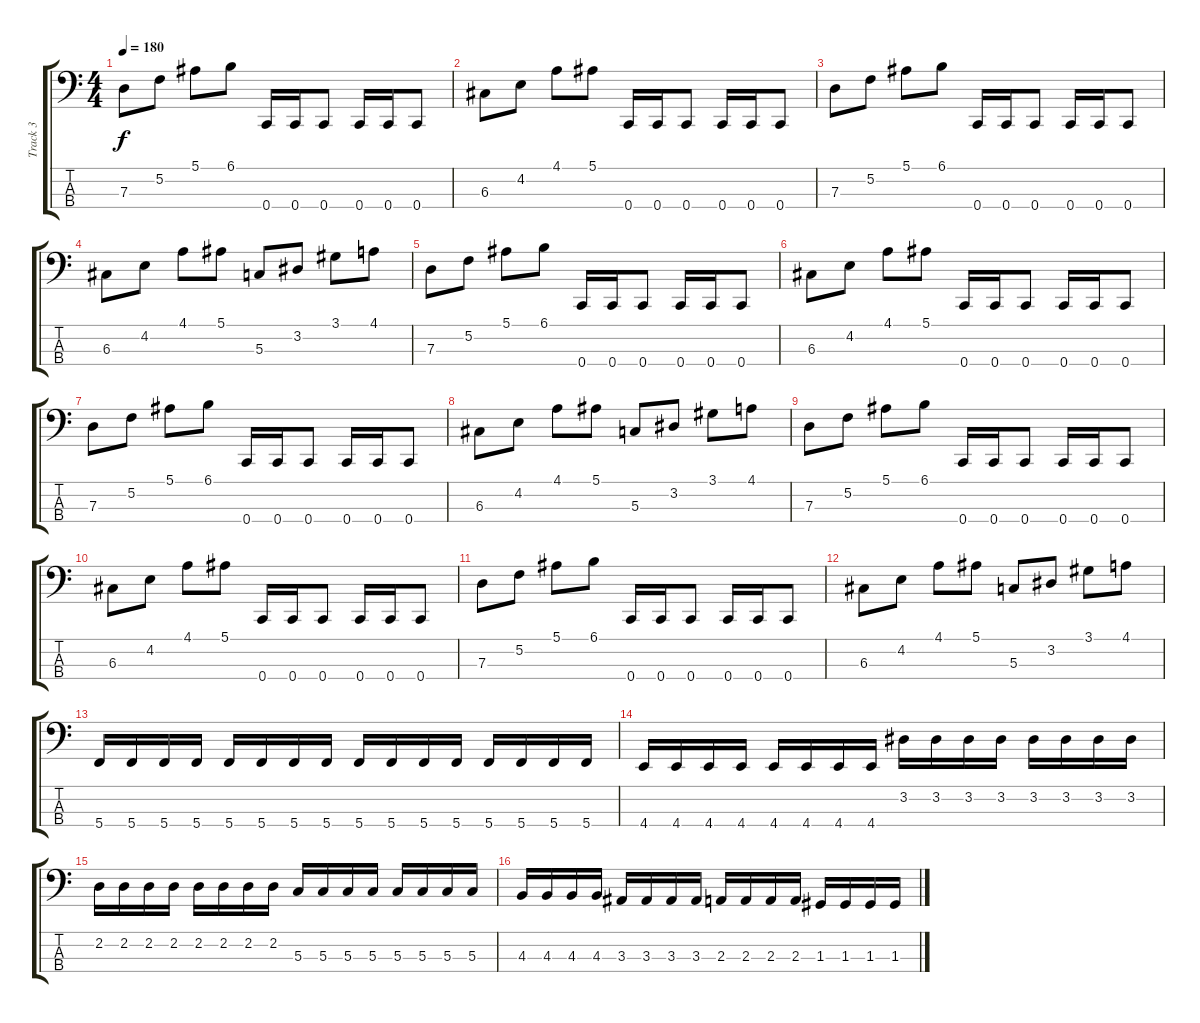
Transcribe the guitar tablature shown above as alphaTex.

\track ("Track 3" "Track 3") {instrument slapbass1}
\staff {score tabs}
\tuning (F2 C2 G1 C1) {hide}
\ts (4 4)
\tempo 180
\clef f4
\ks c
7.3.8{dy f} 5.2.8 5.1.8 6.1.8 0.4.16 0.4.16 0.4.8 0.4.16 0.4.16 0.4.8 |
6.3.8 4.2.8 4.1.8 5.1.8 0.4.16 0.4.16 0.4.8 0.4.16 0.4.16 0.4.8 |
7.3.8 5.2.8 5.1.8 6.1.8 0.4.16 0.4.16 0.4.8 0.4.16 0.4.16 0.4.8 |
6.3.8 4.2.8 4.1.8 5.1.8 5.3.8 3.2.8 3.1.8 4.1.8 |
7.3.8 5.2.8 5.1.8 6.1.8 0.4.16 0.4.16 0.4.8 0.4.16 0.4.16 0.4.8 |
6.3.8 4.2.8 4.1.8 5.1.8 0.4.16 0.4.16 0.4.8 0.4.16 0.4.16 0.4.8 |
7.3.8 5.2.8 5.1.8 6.1.8 0.4.16 0.4.16 0.4.8 0.4.16 0.4.16 0.4.8 |
6.3.8 4.2.8 4.1.8 5.1.8 5.3.8 3.2.8 3.1.8 4.1.8 |
7.3.8 5.2.8 5.1.8 6.1.8 0.4.16 0.4.16 0.4.8 0.4.16 0.4.16 0.4.8 |
6.3.8 4.2.8 4.1.8 5.1.8 0.4.16 0.4.16 0.4.8 0.4.16 0.4.16 0.4.8 |
7.3.8 5.2.8 5.1.8 6.1.8 0.4.16 0.4.16 0.4.8 0.4.16 0.4.16 0.4.8 |
6.3.8 4.2.8 4.1.8 5.1.8 5.3.8 3.2.8 3.1.8 4.1.8 |
5.4.16 5.4.16 5.4.16 5.4.16 5.4.16 5.4.16 5.4.16 5.4.16 5.4.16 5.4.16 5.4.16 5.4.16 5.4.16 5.4.16 5.4.16 5.4.16 |
4.4.16 4.4.16 4.4.16 4.4.16 4.4.16 4.4.16 4.4.16 4.4.16 3.2.16 3.2.16 3.2.16 3.2.16 3.2.16 3.2.16 3.2.16 3.2.16 |
2.2.16 2.2.16 2.2.16 2.2.16 2.2.16 2.2.16 2.2.16 2.2.16 5.3.16 5.3.16 5.3.16 5.3.16 5.3.16 5.3.16 5.3.16 5.3.16 |
4.3.16 4.3.16 4.3.16 4.3.16 3.3.16 3.3.16 3.3.16 3.3.16 2.3.16 2.3.16 2.3.16 2.3.16 1.3.16 1.3.16 1.3.16 1.3.16
